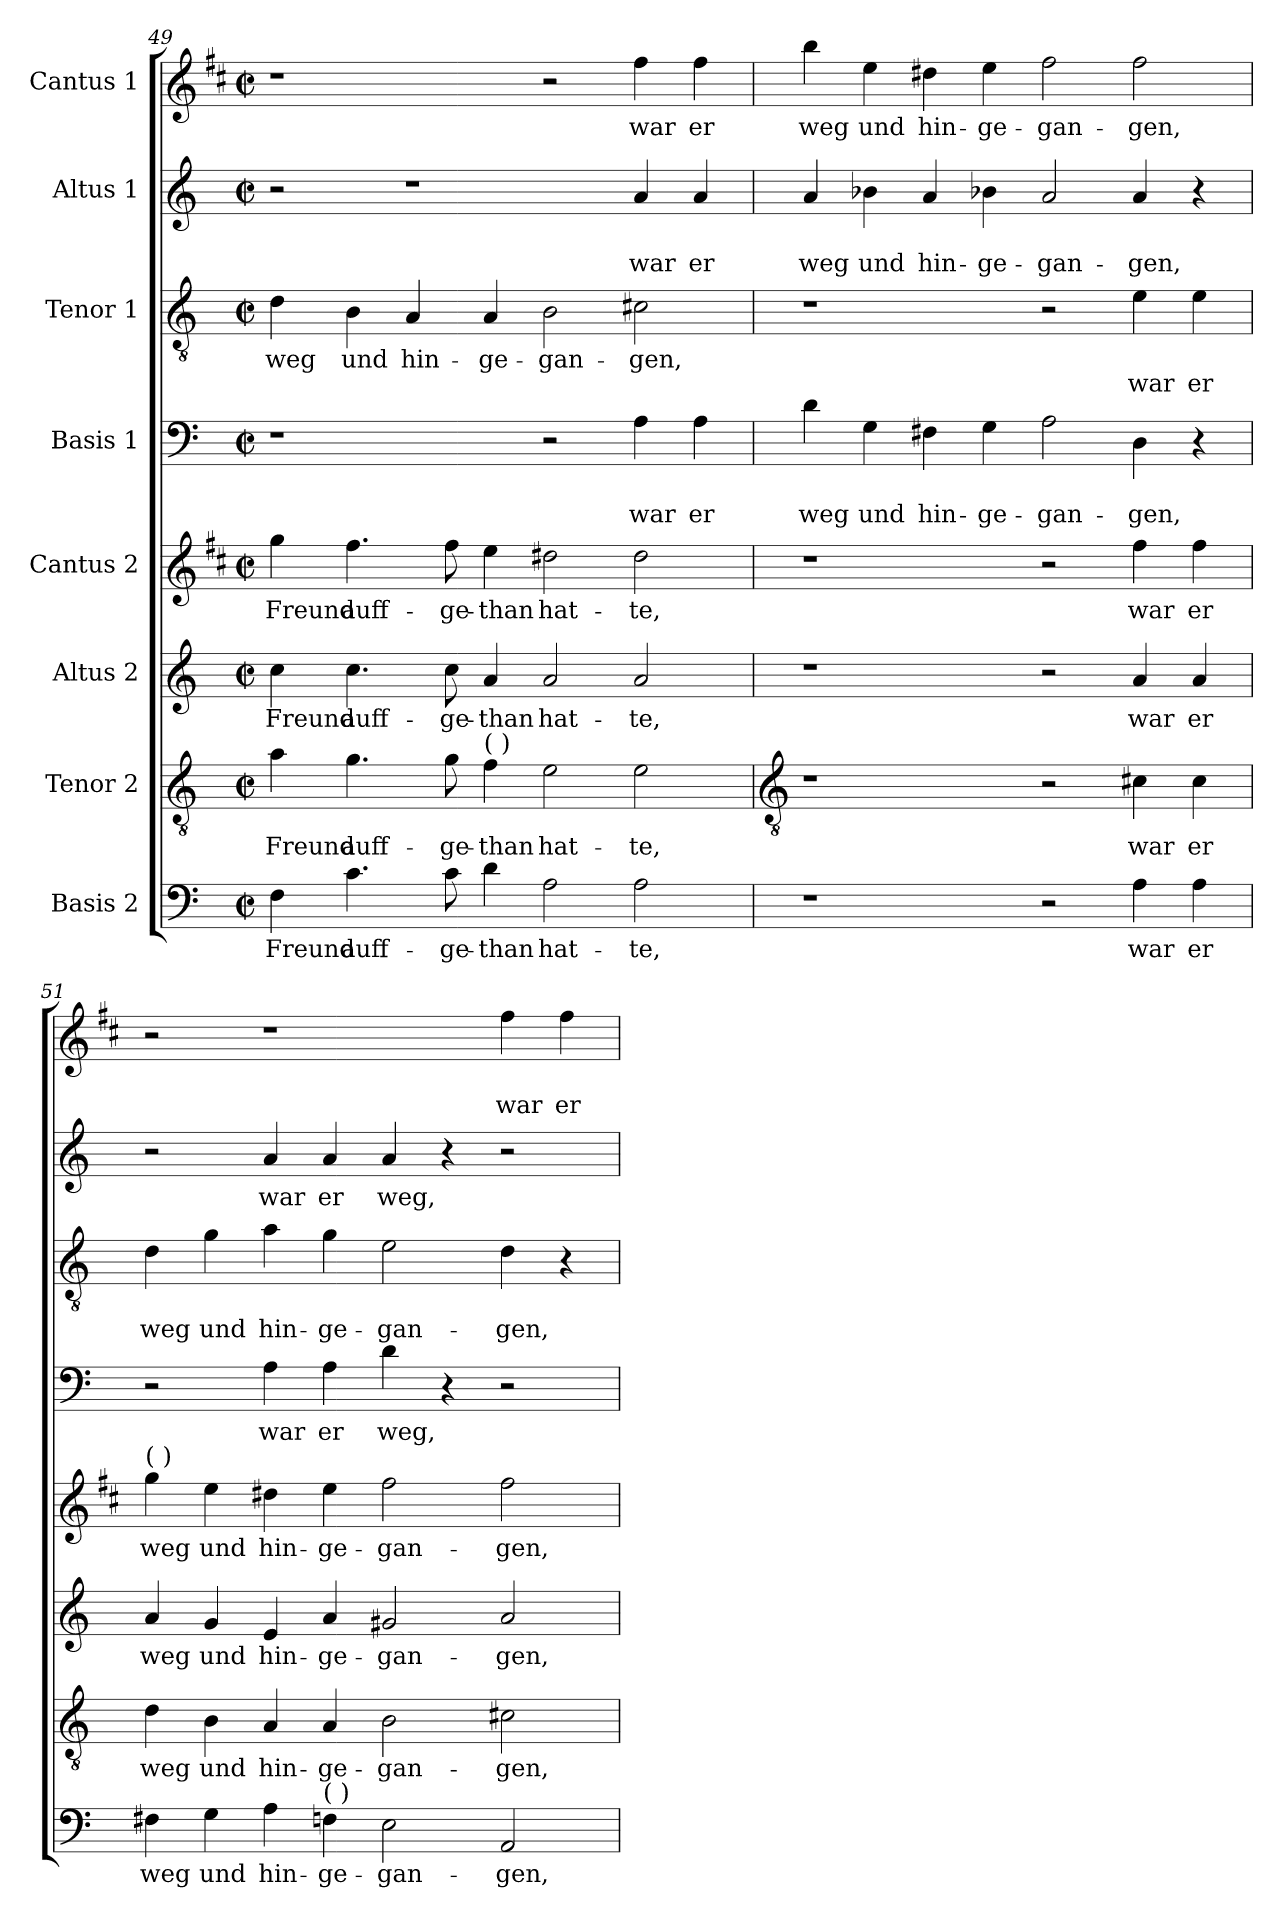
**kern	**text	**kern	**text	**kern	**text	**kern	**text	**kern	**text	**text	**kern	**text	**text	**kern	**text	**text	**kern	**text	**text
*part8	*part8	*part7	*part7	*part6	*part6	*part5	*part5	*part4	*part4	*part4	*part3	*part3	*part3	*part2	*part2	*part2	*part1	*part1	*part1
*staff8	*staff8	*staff7	*staff7	*staff6	*staff6	*staff5	*staff5	*staff4	*staff4	*staff4	*staff3	*staff3	*staff3	*staff2	*staff2	*staff2	*staff1	*staff1	*staff1
*I"Basis 2	*	*I"Tenor 2	*	*I"Altus 2	*	*I"Cantus 2	*	*I"Basis 1	*	*	*I"Tenor 1	*	*	*I"Altus 1	*	*	*I"Cantus 1	*	*
!!LO:LB:g=z
*clefF4	*	*clefGv2	*	*clefG2	*	*clefG2	*	*clefF4	*	*	*clefGv2	*	*	*clefG2	*	*	*clefG2	*	*
*	*	*	*	*	*	*ITrd1c2	*	*	*	*	*	*	*	*	*	*	*ITrd1c2	*	*
*k[]	*	*k[]	*	*k[]	*	*k[]	*	*k[]	*	*	*k[]	*	*	*k[]	*	*	*k[]	*	*
*C:	*	*C:	*	*C:	*	*C:	*	*C:	*	*	*C:	*	*	*C:	*	*	*C:	*	*
*M4/2	*	*M4/2	*	*M4/2	*	*M4/2	*	*M4/2	*	*	*M4/2	*	*	*M4/2	*	*	*M4/2	*	*
*met(c|)	*	*met(c|)	*	*met(c|)	*	*met(c|)	*	*met(c|)	*	*	*met(c|)	*	*	*met(c|)	*	*	*met(c|)	*	*
=49	=49	=49	=49	=49	=49	=49	=49	=49	=49	=49	=49	=49	=49	=49	=49	=49	=49	=49	=49
!	!LO:LY:b	!	!LO:LY:b	!	!LO:LY:b	!	!LO:LY:b	!	!	!	!	!LO:LY:b	!	!	!	!	!	!	!
4F	Freund	4a	Freund	4cc	Freund	4ff	Freund	1r	.	.	4d	weg	.	2r	.	.	1r	.	.
!	!LO:LY:b	!	!LO:LY:b	!	!LO:LY:b	!	!LO:LY:b	!	!	!	!	!LO:LY:b	!	!	!	!	!	!	!
4.c	auff-	4.g	auff-	4.cc	auff-	4.ee	auff-	.	.	.	4B	und	.	.	.	.	.	.	.
!	!	!	!	!	!	!	!	!	!	!	!	!LO:LY:b	!	!	!	!	!	!	!
.	.	.	.	.	.	.	.	.	.	.	4A	hin-	.	1r	.	.	.	.	.
!	!LO:LY:b	!	!LO:LY:b	!	!LO:LY:b	!	!LO:LY:b	!	!	!	!	!	!	!	!	!	!	!	!
8c	-ge-	8g	-ge-	8cc	-ge-	8ee	-ge-	.	.	.	.	.	.	.	.	.	.	.	.
!	!	!LO:TX:a:t=(  )	!	!	!	!	!	!	!	!	!	!	!	!	!	!	!	!	!
!	!LO:LY:b	!	!LO:LY:b	!	!LO:LY:b	!	!LO:LY:b	!	!	!	!	!LO:LY:b	!	!	!	!	!	!	!
4d	-than	4f	-than	4a	-than	4dd	-than	.	.	.	4A	-ge-	.	.	.	.	.	.	.
!	!LO:LY:b	!	!LO:LY:b	!	!LO:LY:b	!	!LO:LY:b	!	!	!	!	!LO:LY:b	!	!	!	!	!	!	!
2A	hat-	2e	hat-	2a	hat-	2cc#X	hat-	2r	.	.	2B	-gan-	.	.	.	.	2r	.	.
!	!LO:LY:b	!	!LO:LY:b	!	!LO:LY:b	!	!LO:LY:b	!	!	!LO:LY:b	!	!LO:LY:b	!	!	!	!LO:LY:b	!	!LO:LY:b	!
2A	-te,	2e	-te,	2a	-te,	2cc#	-te,	4A	.	war	2c#X	-gen,	.	4a	.	war	4ee	war	.
!	!	!	!	!	!	!	!	!	!	!LO:LY:b	!	!	!	!	!	!LO:LY:b	!	!LO:LY:b	!
.	.	.	.	.	.	.	.	4A	.	er	.	.	.	4a	.	er	4ee	er	.
!!LO:LB:g=z
=50	=50	=50	=50	=50	=50	=50	=50	=50	=50	=50	=50	=50	=50	=50	=50	=50	=50	=50	=50
*	*	*clefGv2	*	*	*	*	*	*	*	*	*	*	*	*	*	*	*	*	*
!	!	!	!	!	!	!	!	!	!	!LO:LY:b	!	!	!	!	!	!LO:LY:b	!	!LO:LY:b	!
1r	.	1r	.	1r	.	1r	.	4d	.	weg	1r	.	.	4a	.	weg	4aa	weg	.
!	!	!	!	!	!	!	!	!	!	!LO:LY:b	!	!	!	!	!	!LO:LY:b	!	!LO:LY:b	!
.	.	.	.	.	.	.	.	4G	.	und	.	.	.	4b-X	.	und	4dd	und	.
!	!	!	!	!	!	!	!	!	!	!LO:LY:b	!	!	!	!	!	!LO:LY:b	!	!LO:LY:b	!
.	.	.	.	.	.	.	.	4F#X	.	hin-	.	.	.	4a	.	hin-	4cc#X	hin-	.
!	!	!	!	!	!	!	!	!	!	!LO:LY:b	!	!	!	!	!	!LO:LY:b	!	!LO:LY:b	!
.	.	.	.	.	.	.	.	4G	.	-ge-	.	.	.	4b-X	.	-ge-	4dd	-ge-	.
!	!	!	!	!	!	!	!	!	!	!LO:LY:b	!	!	!	!	!	!LO:LY:b	!	!LO:LY:b	!
2r	.	2r	.	2r	.	2r	.	2A	.	-gan-	2r	.	.	2a	.	-gan-	2ee	-gan-	.
!	!LO:LY:b	!	!LO:LY:b	!	!LO:LY:b	!	!LO:LY:b	!	!	!LO:LY:b	!	!	!LO:LY:b	!	!	!LO:LY:b	!	!LO:LY:b	!
4A	war	4c#X	war	4a	war	4ee	war	4D	.	-gen,	4e	.	war	4a	.	-gen,	2ee	-gen,	.
!	!LO:LY:b	!	!LO:LY:b	!	!LO:LY:b	!	!LO:LY:b	!	!	!	!	!	!LO:LY:b	!	!	!	!	!	!
4A	er	4c#	er	4a	er	4ee	er	4r	.	.	4e	.	er	4r	.	.	.	.	.
=51	=51	=51	=51	=51	=51	=51	=51	=51	=51	=51	=51	=51	=51	=51	=51	=51	=51	=51	=51
!	!	!	!	!	!	!LO:TX:a:t=(  )	!	!	!	!	!	!	!	!	!	!	!	!	!
!	!LO:LY:b	!	!LO:LY:b	!	!LO:LY:b	!	!LO:LY:b	!	!	!	!	!	!LO:LY:b	!	!	!	!	!	!
4F#X	weg	4d	weg	4a	weg	4ff	weg	2r	.	.	4d	.	weg	2r	.	.	2r	.	.
!	!LO:LY:b	!	!LO:LY:b	!	!LO:LY:b	!	!LO:LY:b	!	!	!	!	!	!LO:LY:b	!	!	!	!	!	!
4G	und	4B	und	4g	und	4dd	und	.	.	.	4g	.	und	.	.	.	.	.	.
!	!LO:LY:b	!	!LO:LY:b	!	!LO:LY:b	!	!LO:LY:b	!	!LO:LY:b	!	!	!	!LO:LY:b	!	!LO:LY:b	!	!	!	!
4A	hin-	4A	hin-	4e	hin-	4cc#X	hin-	4A	war	.	4a	.	hin-	4a	war	.	1r	.	.
!LO:TX:a:t=(  )	!	!	!	!	!	!	!	!	!	!	!	!	!	!	!	!	!	!	!
!	!LO:LY:b	!	!LO:LY:b	!	!LO:LY:b	!	!LO:LY:b	!	!LO:LY:b	!	!	!	!LO:LY:b	!	!LO:LY:b	!	!	!	!
4F	-ge-	4A	-ge-	4a	-ge-	4dd	-ge-	4A	er	.	4g	.	-ge-	4a	er	.	.	.	.
!	!LO:LY:b	!	!LO:LY:b	!	!LO:LY:b	!	!LO:LY:b	!	!LO:LY:b	!	!	!	!LO:LY:b	!	!LO:LY:b	!	!	!	!
2E	-gan-	2B	-gan-	2g#X	-gan-	2ee	-gan-	4d	weg,	.	2e	.	-gan-	4a	weg,	.	.	.	.
.	.	.	.	.	.	.	.	4r	.	.	.	.	.	4r	.	.	.	.	.
!	!LO:LY:b	!	!LO:LY:b	!	!LO:LY:b	!	!LO:LY:b	!	!	!	!	!	!LO:LY:b	!	!	!	!	!	!LO:LY:b
2AA	-gen,	2c#X	-gen,	2a	-gen,	2ee	-gen,	2r	.	.	4d	.	-gen,	2r	.	.	4ee	.	war
!	!	!	!	!	!	!	!	!	!	!	!	!	!	!	!	!	!	!	!LO:LY:b
.	.	.	.	.	.	.	.	.	.	.	4r	.	.	.	.	.	4ee	.	er
=	=	=	=	=	=	=	=	=	=	=	=	=	=	=	=	=	=	=	=
*-	*-	*-	*-	*-	*-	*-	*-	*-	*-	*-	*-	*-	*-	*-	*-	*-	*-	*-	*-
